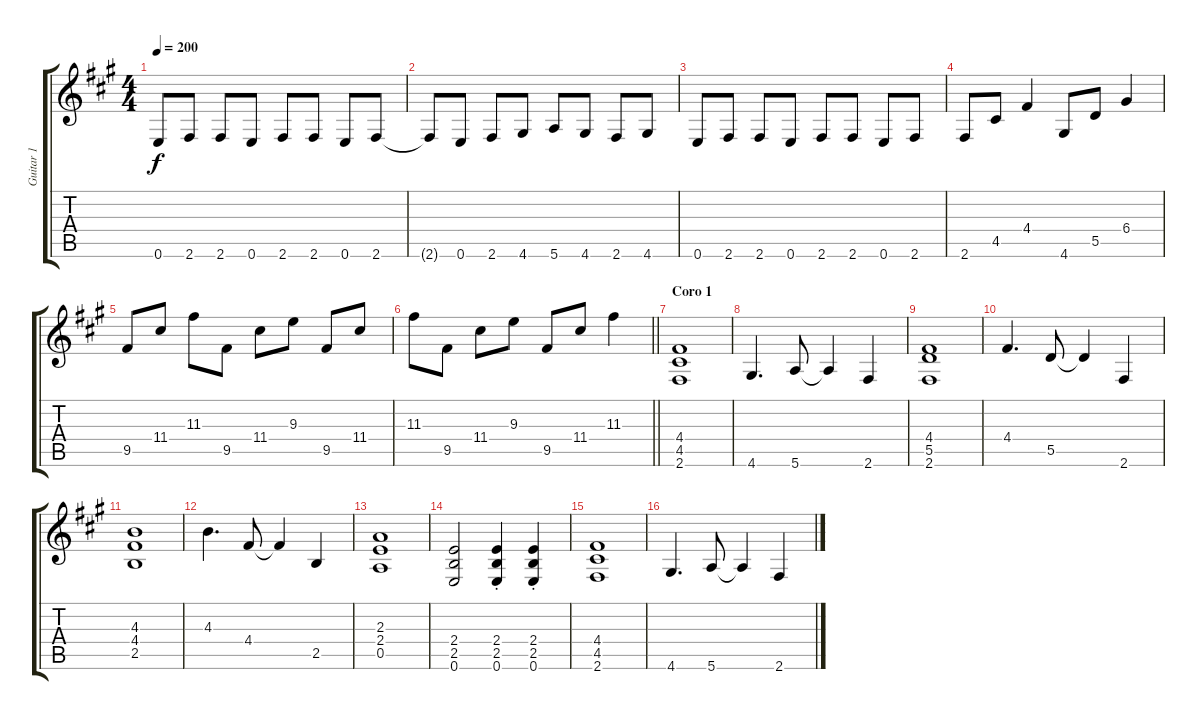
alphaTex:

\track ("Guitar 1" "Guitar 1") {instrument overdrivenguitar}
\staff {score tabs}
\tuning (E4 B3 G3 D3 A2 E2) {hide}
\ts (4 4)
\tempo 200
\clef g2
\ks f#minor
0.6.8{dy f} 2.6.8 2.6.8 0.6.8 2.6.8 2.6.8 0.6.8 2.6.8 |
2.6{t}.8 0.6.8 2.6.8 4.6.8 5.6.8 4.6.8 2.6.8 4.6.8 |
0.6.8 2.6.8 2.6.8 0.6.8 2.6.8 2.6.8 0.6.8 2.6.8 |
2.6.8 4.5.8 4.4.4 4.6.8 5.5.8 6.4.4 |
9.5.8 11.4.8 11.3.8 9.5.8 11.4.8 9.3.8 9.5.8 11.4.8 |
\barLineRight lightlight
11.3.8 9.5.8 11.4.8 9.3.8 9.5.8 11.4.8 11.3.4 |
\section ("" "Coro 1")
(4.4 4.5 2.6).1 |
4.6.4{d} 5.6.8 5.6{t}.4 2.6.4 |
(4.4 5.5 2.6).1 |
4.4.4{d} 5.5.8 5.5{t}.4 2.6.4 |
(4.3 4.4 2.5).1 |
4.3.4{d} 4.4.8 4.4{t}.4 2.5.4 |
(2.3 2.4 0.5).1 |
(2.4 2.5 0.6).2 (2.4 2.5 0.6{st}).4 (2.4 2.5 0.6{st}).4 |
(4.4 4.5 2.6).1 |
4.6.4{d} 5.6.8 5.6{t}.4 2.6.4
